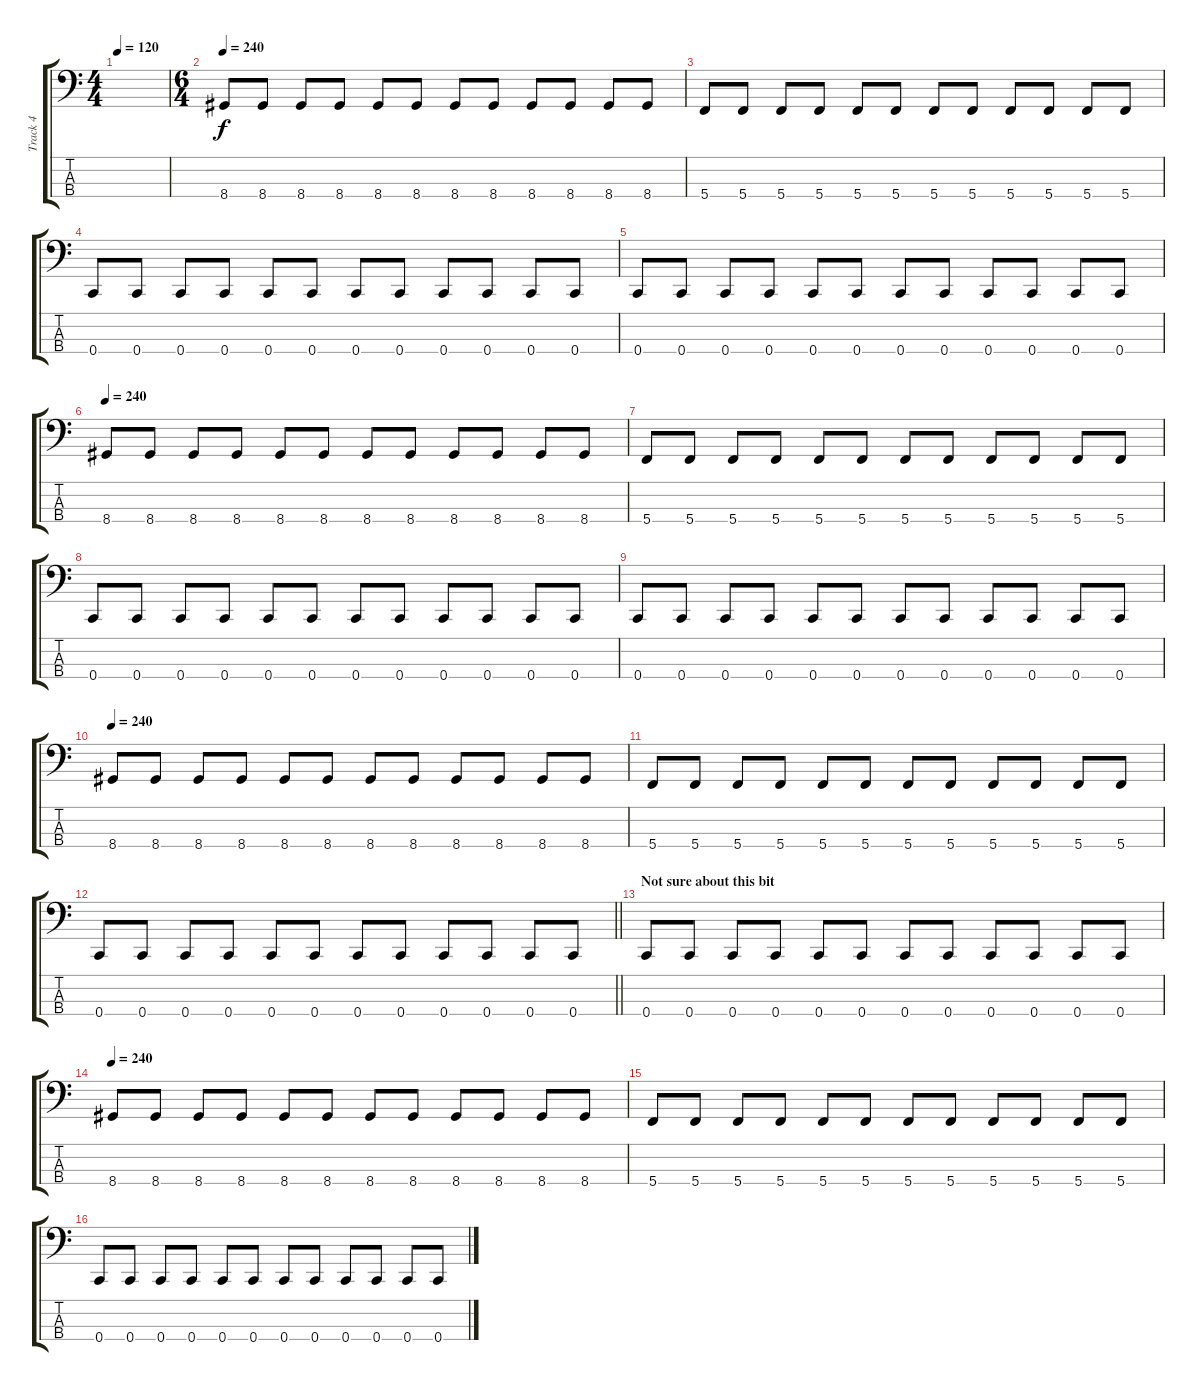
\track ("Track 4" "Track 4") {instrument electricbassfinger}
\staff {score tabs}
\tuning (F2 C2 G1 C1) {hide}
\ts (4 4)
\tempo 120
\tempo 155
\tempo 120
\clef f4
\ks c
|
\ts (6 4)
\tempo 240
8.4.8 8.4.8 8.4.8 8.4.8 8.4.8 8.4.8 8.4.8 8.4.8 8.4.8 8.4.8 8.4.8 8.4.8 |
5.4.8 5.4.8 5.4.8 5.4.8 5.4.8 5.4.8 5.4.8 5.4.8 5.4.8 5.4.8 5.4.8 5.4.8 |
0.4.8 0.4.8 0.4.8 0.4.8 0.4.8 0.4.8 0.4.8 0.4.8 0.4.8 0.4.8 0.4.8 0.4.8 |
0.4.8 0.4.8 0.4.8 0.4.8 0.4.8 0.4.8 0.4.8 0.4.8 0.4.8 0.4.8 0.4.8 0.4.8 |
\tempo 240
8.4.8 8.4.8 8.4.8 8.4.8 8.4.8 8.4.8 8.4.8 8.4.8 8.4.8 8.4.8 8.4.8 8.4.8 |
5.4.8 5.4.8 5.4.8 5.4.8 5.4.8 5.4.8 5.4.8 5.4.8 5.4.8 5.4.8 5.4.8 5.4.8 |
0.4.8 0.4.8 0.4.8 0.4.8 0.4.8 0.4.8 0.4.8 0.4.8 0.4.8 0.4.8 0.4.8 0.4.8 |
0.4.8 0.4.8 0.4.8 0.4.8 0.4.8 0.4.8 0.4.8 0.4.8 0.4.8 0.4.8 0.4.8 0.4.8 |
\tempo 240
8.4.8 8.4.8 8.4.8 8.4.8 8.4.8 8.4.8 8.4.8 8.4.8 8.4.8 8.4.8 8.4.8 8.4.8 |
5.4.8 5.4.8 5.4.8 5.4.8 5.4.8 5.4.8 5.4.8 5.4.8 5.4.8 5.4.8 5.4.8 5.4.8 |
\barLineRight lightlight
0.4.8 0.4.8 0.4.8 0.4.8 0.4.8 0.4.8 0.4.8 0.4.8 0.4.8 0.4.8 0.4.8 0.4.8 |
\section ("" "Not sure about this bit")
0.4.8 0.4.8 0.4.8 0.4.8 0.4.8 0.4.8 0.4.8 0.4.8 0.4.8 0.4.8 0.4.8 0.4.8 |
\tempo 240
8.4.8 8.4.8 8.4.8 8.4.8 8.4.8 8.4.8 8.4.8 8.4.8 8.4.8 8.4.8 8.4.8 8.4.8 |
5.4.8 5.4.8 5.4.8 5.4.8 5.4.8 5.4.8 5.4.8 5.4.8 5.4.8 5.4.8 5.4.8 5.4.8 |
0.4.8 0.4.8 0.4.8 0.4.8 0.4.8 0.4.8 0.4.8 0.4.8 0.4.8 0.4.8 0.4.8 0.4.8
